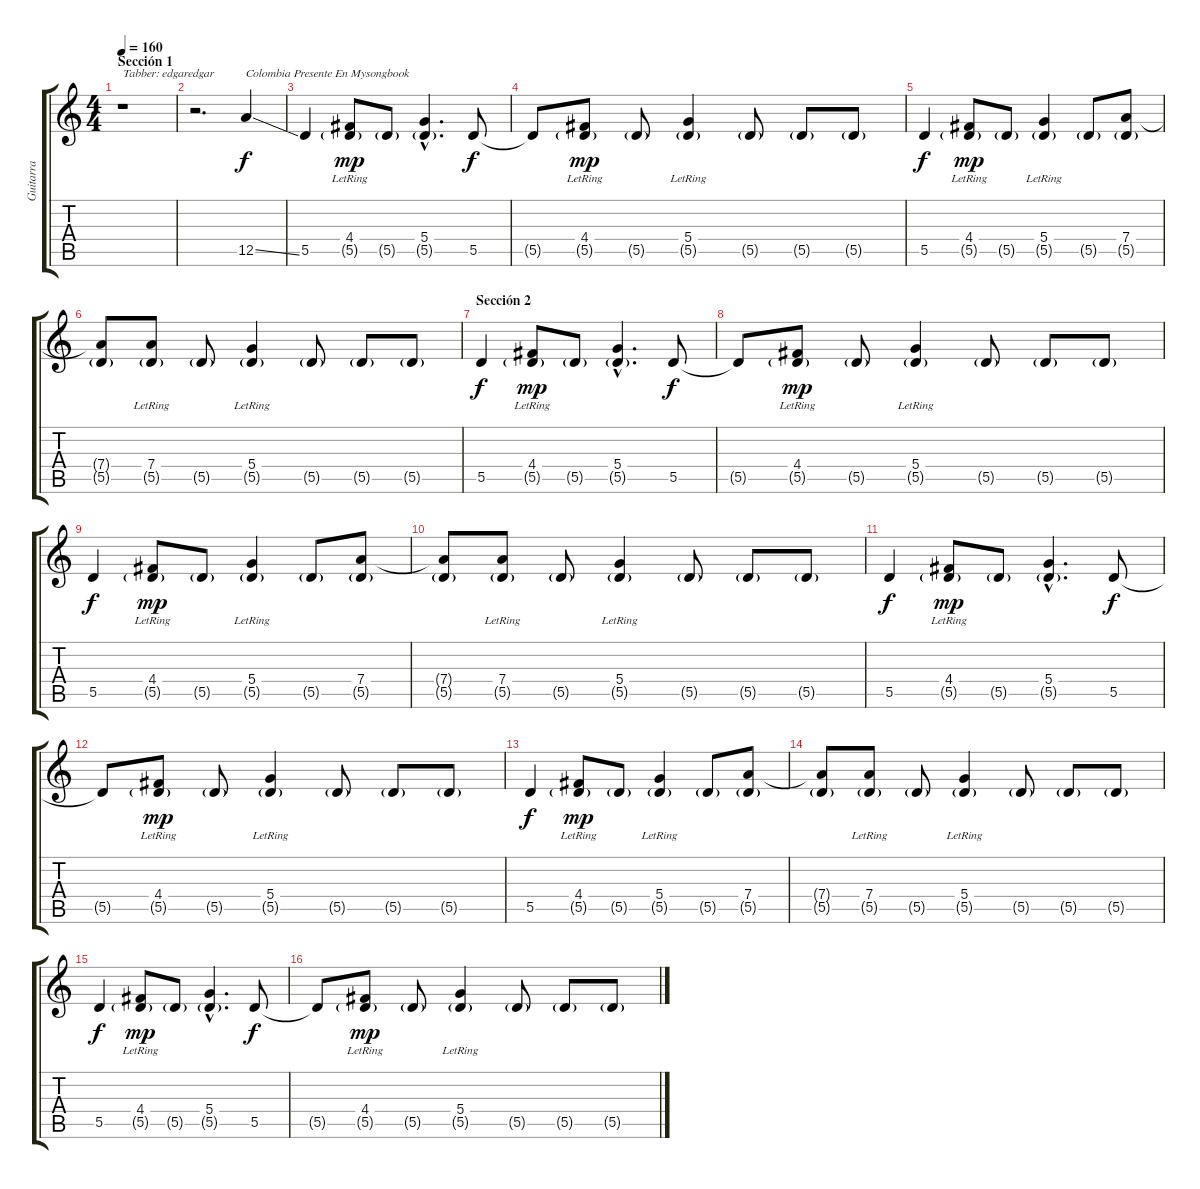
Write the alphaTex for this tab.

\track ("Guitarra" "Guitarra") {instrument distortionguitar}
\staff {score tabs}
\tuning (E4 B3 G3 D3 A2 E2) {hide}
\ts (4 4)
\section ("" "Sección 1")
\tempo 160
\clef g2
\ks c
r.1{txt "Tabber: edgaredgar" dy f instrument distortionguitar} |
r.2{d} 12.5{ss}.4{txt "Colombia Presente En Mysongbook"} |
5.5.4 (4.4{lr} 5.5{g}).8{dy mp} 5.5{g}.8 (5.4{hac} 5.5{g hac}).4{d} 5.5.8{dy f} |
5.5{t}.8 (4.4{lr} 5.5{g}).8{dy mp} 5.5{g}.8 (5.4{lr} 5.5{g}).4 5.5{g}.8 5.5{g}.8 5.5{g}.8 |
5.5.4{dy f} (4.4{lr} 5.5{g}).8{dy mp} 5.5{g}.8 (5.4{lr} 5.5{g}).4 5.5{g}.8 (7.4 5.5{g}).8 |
(7.4{t} 5.5{g}).8 (7.4{lr} 5.5{g}).8 5.5{g}.8 (5.4{lr} 5.5{g}).4 5.5{g}.8 5.5{g}.8 5.5{g}.8 |
\section ("" "Sección 2")
5.5.4{dy f} (4.4{lr} 5.5{g}).8{dy mp} 5.5{g}.8 (5.4{hac} 5.5{g hac}).4{d} 5.5.8{dy f} |
5.5{t}.8 (4.4{lr} 5.5{g}).8{dy mp} 5.5{g}.8 (5.4{lr} 5.5{g}).4 5.5{g}.8 5.5{g}.8 5.5{g}.8 |
5.5.4{dy f} (4.4{lr} 5.5{g}).8{dy mp} 5.5{g}.8 (5.4{lr} 5.5{g}).4 5.5{g}.8 (7.4 5.5{g}).8 |
(7.4{t} 5.5{g}).8 (7.4{lr} 5.5{g}).8 5.5{g}.8 (5.4{lr} 5.5{g}).4 5.5{g}.8 5.5{g}.8 5.5{g}.8 |
5.5.4{dy f} (4.4{lr} 5.5{g}).8{dy mp} 5.5{g}.8 (5.4{hac} 5.5{g hac}).4{d} 5.5.8{dy f} |
5.5{t}.8 (4.4{lr} 5.5{g}).8{dy mp} 5.5{g}.8 (5.4{lr} 5.5{g}).4 5.5{g}.8 5.5{g}.8 5.5{g}.8 |
5.5.4{dy f} (4.4{lr} 5.5{g}).8{dy mp} 5.5{g}.8 (5.4{lr} 5.5{g}).4 5.5{g}.8 (7.4 5.5{g}).8 |
(7.4{t} 5.5{g}).8 (7.4{lr} 5.5{g}).8 5.5{g}.8 (5.4{lr} 5.5{g}).4 5.5{g}.8 5.5{g}.8 5.5{g}.8 |
5.5.4{dy f} (4.4{lr} 5.5{g}).8{dy mp} 5.5{g}.8 (5.4{hac} 5.5{g hac}).4{d} 5.5.8{dy f} |
5.5{t}.8 (4.4{lr} 5.5{g}).8{dy mp} 5.5{g}.8 (5.4{lr} 5.5{g}).4 5.5{g}.8 5.5{g}.8 5.5{g}.8
